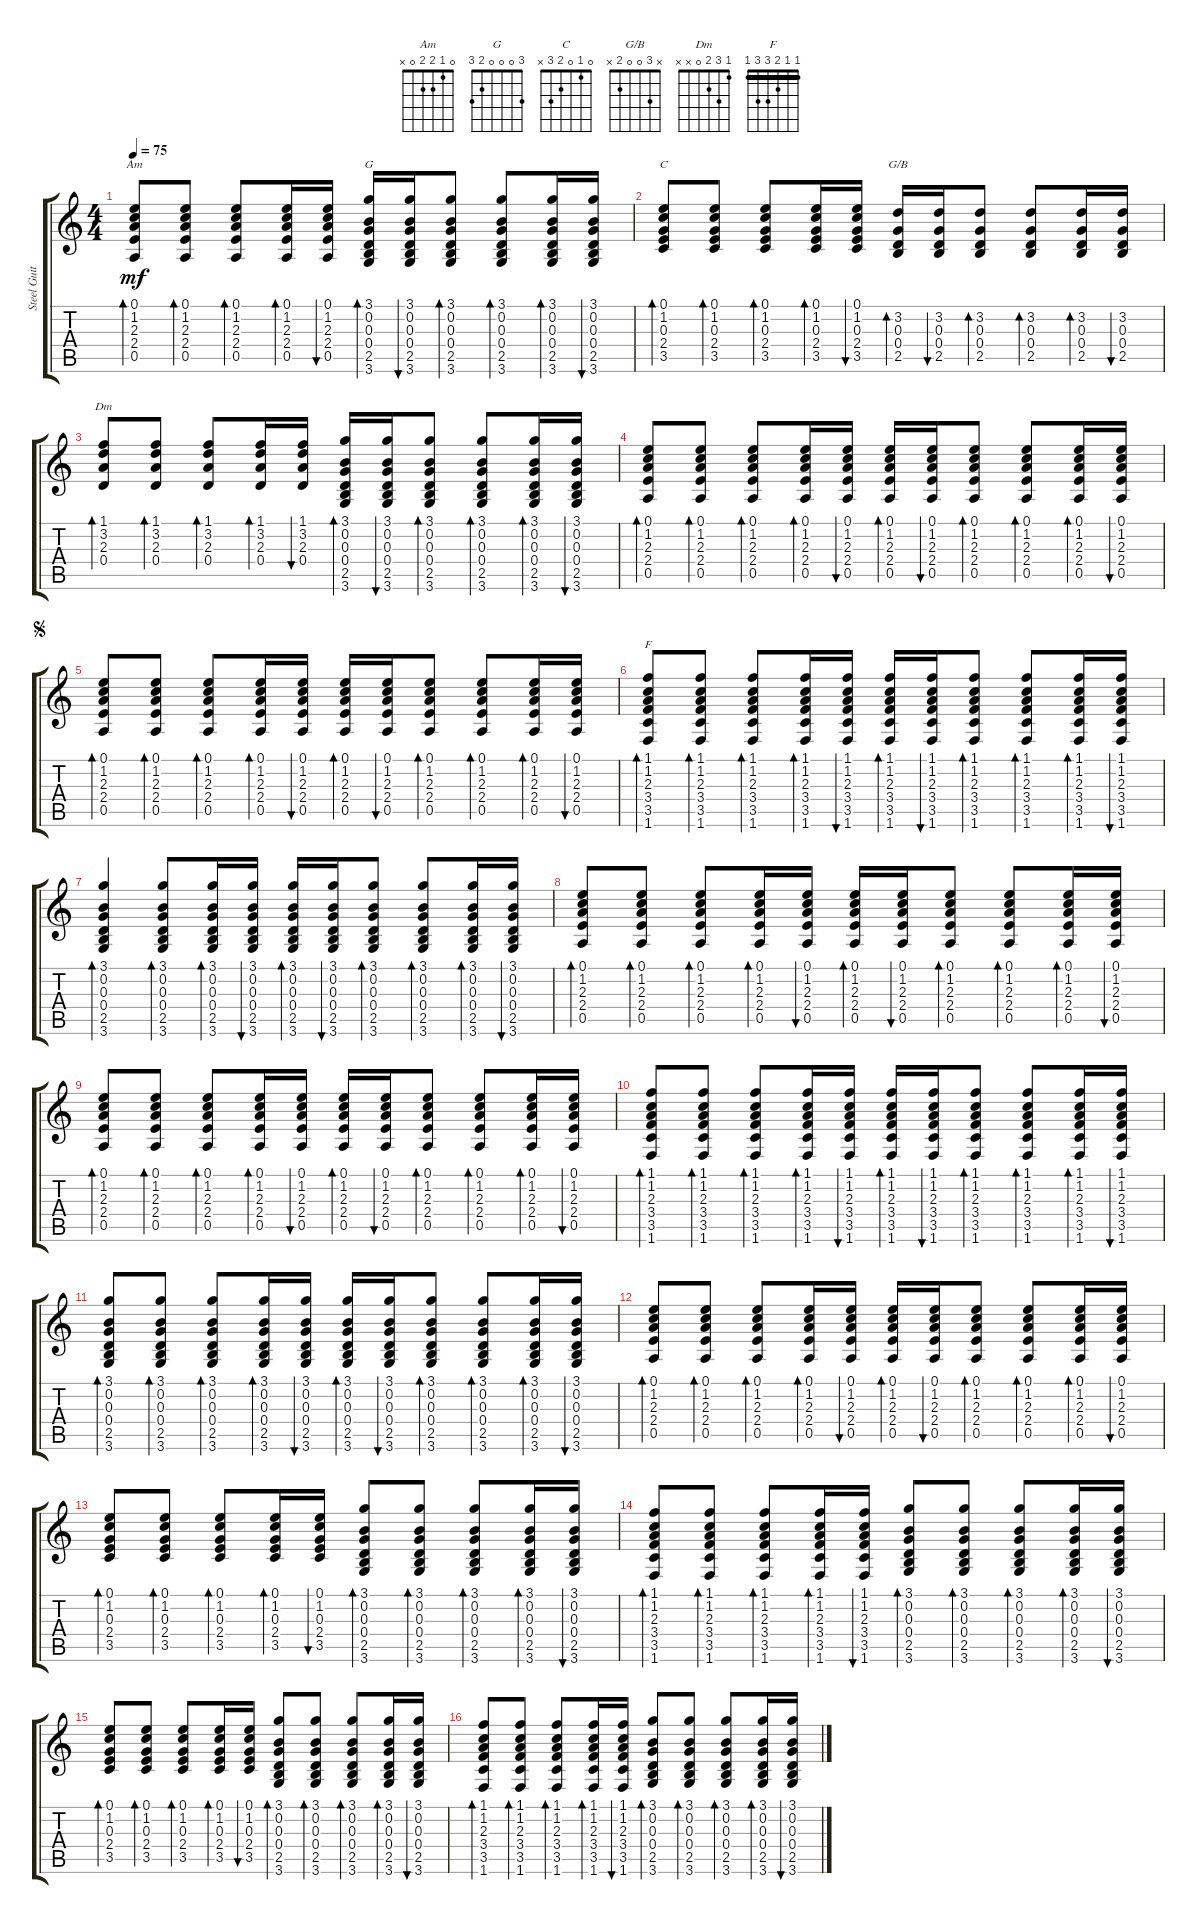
\track ("Steel Guitar" "Steel Guit") {instrument acousticguitarsteel}
\staff {score tabs}
\tuning (E4 B3 G3 D3 A2 E2) {hide}
\chord ("Am" 0 1 2 2 0 x)
\chord ("G" 3 0 0 0 2 3)
\chord ("C" 0 1 0 2 3 x)
\chord ("G/B" x 3 0 0 2 x)
\chord ("Dm" 1 3 2 0 x x)
\chord ("F" 1 1 2 3 3 1) {barre 1}
\ts (4 4)
\tempo 75
\clef g2
\ks c
(0.1 1.2 2.3 2.4 0.5).8{bd 60 ch "Am" dy mf instrument acousticguitarsteel} (0.1 1.2 2.3 2.4 0.5).8{bd 60} (0.1 1.2 2.3 2.4 0.5).8{bd 60} (0.1 1.2 2.3 2.4 0.5).16{bd 60} (0.1 1.2 2.3 2.4 0.5).16{bu 60} (3.1 0.2 0.3 0.4 2.5 3.6).16{bd 60 ch "G"} (3.1 0.2 0.3 0.4 2.5 3.6).16{bu 60} (3.1 0.2 0.3 0.4 2.5 3.6).8{bd 60} (3.1 0.2 0.3 0.4 2.5 3.6).8{bd 60} (3.1 0.2 0.3 0.4 2.5 3.6).16{bd 60} (3.1 0.2 0.3 0.4 2.5 3.6).16{bu 60} |
(0.1 1.2 0.3 2.4 3.5).8{bd 60 ch "C"} (0.1 1.2 0.3 2.4 3.5).8{bd 60} (0.1 1.2 0.3 2.4 3.5).8{bd 60} (0.1 1.2 0.3 2.4 3.5).16{bd 60} (0.1 1.2 0.3 2.4 3.5).16{bu 60} (3.2 0.3 0.4 2.5).16{bd 60 ch "G/B"} (3.2 0.3 0.4 2.5).16{bu 60} (3.2 0.3 0.4 2.5).8{bd 60} (3.2 0.3 0.4 2.5).8{bd 60} (3.2 0.3 0.4 2.5).16{bd 60} (3.2 0.3 0.4 2.5).16{bu 60} |
(1.1 3.2 2.3 0.4).8{bd 60 ch "Dm"} (1.1 3.2 2.3 0.4).8{bd 60} (1.1 3.2 2.3 0.4).8{bd 60} (1.1 3.2 2.3 0.4).16{bd 60} (1.1 3.2 2.3 0.4).16{bu 60} (3.1 0.2 0.3 0.4 2.5 3.6).16{bd 60} (3.1 0.2 0.3 0.4 2.5 3.6).16{bu 60} (3.1 0.2 0.3 0.4 2.5 3.6).8{bd 60} (3.1 0.2 0.3 0.4 2.5 3.6).8{bd 60} (3.1 0.2 0.3 0.4 2.5 3.6).16{bd 60} (3.1 0.2 0.3 0.4 2.5 3.6).16{bu 60} |
(0.1 1.2 2.3 2.4 0.5).8{bd 60} (0.1 1.2 2.3 2.4 0.5).8{bd 60} (0.1 1.2 2.3 2.4 0.5).8{bd 60} (0.1 1.2 2.3 2.4 0.5).16{bd 60} (0.1 1.2 2.3 2.4 0.5).16{bu 60} (0.1 1.2 2.3 2.4 0.5).16{bd 60} (0.1 1.2 2.3 2.4 0.5).16{bu 60} (0.1 1.2 2.3 2.4 0.5).8{bd 60} (0.1 1.2 2.3 2.4 0.5).8{bd 60} (0.1 1.2 2.3 2.4 0.5).16{bd 60} (0.1 1.2 2.3 2.4 0.5).16{bu 60} |
\jump segno
(0.1 1.2 2.3 2.4 0.5).8{bd 60} (0.1 1.2 2.3 2.4 0.5).8{bd 60} (0.1 1.2 2.3 2.4 0.5).8{bd 60} (0.1 1.2 2.3 2.4 0.5).16{bd 60} (0.1 1.2 2.3 2.4 0.5).16{bu 60} (0.1 1.2 2.3 2.4 0.5).16{bd 60} (0.1 1.2 2.3 2.4 0.5).16{bu 60} (0.1 1.2 2.3 2.4 0.5).8{bd 60} (0.1 1.2 2.3 2.4 0.5).8{bd 60} (0.1 1.2 2.3 2.4 0.5).16{bd 60} (0.1 1.2 2.3 2.4 0.5).16{bu 60} |
(1.1 1.2 2.3 3.4 3.5 1.6).8{bd 60 ch "F"} (1.1 1.2 2.3 3.4 3.5 1.6).8{bd 60} (1.1 1.2 2.3 3.4 3.5 1.6).8{bd 60} (1.1 1.2 2.3 3.4 3.5 1.6).16{bd 60} (1.1 1.2 2.3 3.4 3.5 1.6).16{bu 60} (1.1 1.2 2.3 3.4 3.5 1.6).16{bd 60} (1.1 1.2 2.3 3.4 3.5 1.6).16{bu 60} (1.1 1.2 2.3 3.4 3.5 1.6).8{bd 60} (1.1 1.2 2.3 3.4 3.5 1.6).8{bd 60} (1.1 1.2 2.3 3.4 3.5 1.6).16{bd 60} (1.1 1.2 2.3 3.4 3.5 1.6).16{bu 60} |
(3.1 0.2 0.3 0.4 2.5 3.6).4{bd 60} (3.1 0.2 0.3 0.4 2.5 3.6).8{bd 60} (3.1 0.2 0.3 0.4 2.5 3.6).16{bd 60} (3.1 0.2 0.3 0.4 2.5 3.6).16{bu 60} (3.1 0.2 0.3 0.4 2.5 3.6).16{bd 60} (3.1 0.2 0.3 0.4 2.5 3.6).16{bu 60} (3.1 0.2 0.3 0.4 2.5 3.6).8{bd 60} (3.1 0.2 0.3 0.4 2.5 3.6).8{bd 60} (3.1 0.2 0.3 0.4 2.5 3.6).16{bd 60} (3.1 0.2 0.3 0.4 2.5 3.6).16{bu 60} |
(0.1 1.2 2.3 2.4 0.5).8{bd 60} (0.1 1.2 2.3 2.4 0.5).8{bd 60} (0.1 1.2 2.3 2.4 0.5).8{bd 60} (0.1 1.2 2.3 2.4 0.5).16{bd 60} (0.1 1.2 2.3 2.4 0.5).16{bu 60} (0.1 1.2 2.3 2.4 0.5).16{bd 60} (0.1 1.2 2.3 2.4 0.5).16{bu 60} (0.1 1.2 2.3 2.4 0.5).8{bd 60} (0.1 1.2 2.3 2.4 0.5).8{bd 60} (0.1 1.2 2.3 2.4 0.5).16{bd 60} (0.1 1.2 2.3 2.4 0.5).16{bu 60} |
(0.1 1.2 2.3 2.4 0.5).8{bd 60} (0.1 1.2 2.3 2.4 0.5).8{bd 60} (0.1 1.2 2.3 2.4 0.5).8{bd 60} (0.1 1.2 2.3 2.4 0.5).16{bd 60} (0.1 1.2 2.3 2.4 0.5).16{bu 60} (0.1 1.2 2.3 2.4 0.5).16{bd 60} (0.1 1.2 2.3 2.4 0.5).16{bu 60} (0.1 1.2 2.3 2.4 0.5).8{bd 60} (0.1 1.2 2.3 2.4 0.5).8{bd 60} (0.1 1.2 2.3 2.4 0.5).16{bd 60} (0.1 1.2 2.3 2.4 0.5).16{bu 60} |
(1.1 1.2 2.3 3.4 3.5 1.6).8{bd 60} (1.1 1.2 2.3 3.4 3.5 1.6).8{bd 60} (1.1 1.2 2.3 3.4 3.5 1.6).8{bd 60} (1.1 1.2 2.3 3.4 3.5 1.6).16{bd 60} (1.1 1.2 2.3 3.4 3.5 1.6).16{bu 60} (1.1 1.2 2.3 3.4 3.5 1.6).16{bd 60} (1.1 1.2 2.3 3.4 3.5 1.6).16{bu 60} (1.1 1.2 2.3 3.4 3.5 1.6).8{bd 60} (1.1 1.2 2.3 3.4 3.5 1.6).8{bd 60} (1.1 1.2 2.3 3.4 3.5 1.6).16{bd 60} (1.1 1.2 2.3 3.4 3.5 1.6).16{bu 60} |
(3.1 0.2 0.3 0.4 2.5 3.6).8{bd 60} (3.1 0.2 0.3 0.4 2.5 3.6).8{bd 60} (3.1 0.2 0.3 0.4 2.5 3.6).8{bd 60} (3.1 0.2 0.3 0.4 2.5 3.6).16{bd 60} (3.1 0.2 0.3 0.4 2.5 3.6).16{bu 60} (3.1 0.2 0.3 0.4 2.5 3.6).16{bd 60} (3.1 0.2 0.3 0.4 2.5 3.6).16{bu 60} (3.1 0.2 0.3 0.4 2.5 3.6).8{bd 60} (3.1 0.2 0.3 0.4 2.5 3.6).8{bd 60} (3.1 0.2 0.3 0.4 2.5 3.6).16{bd 60} (3.1 0.2 0.3 0.4 2.5 3.6).16{bu 60} |
(0.1 1.2 2.3 2.4 0.5).8{bd 60} (0.1 1.2 2.3 2.4 0.5).8{bd 60} (0.1 1.2 2.3 2.4 0.5).8{bd 60} (0.1 1.2 2.3 2.4 0.5).16{bd 60} (0.1 1.2 2.3 2.4 0.5).16{bu 60} (0.1 1.2 2.3 2.4 0.5).16{bd 60} (0.1 1.2 2.3 2.4 0.5).16{bu 60} (0.1 1.2 2.3 2.4 0.5).8{bd 60} (0.1 1.2 2.3 2.4 0.5).8{bd 60} (0.1 1.2 2.3 2.4 0.5).16{bd 60} (0.1 1.2 2.3 2.4 0.5).16{bu 60} |
(0.1 1.2 0.3 2.4 3.5).8{bd 60} (0.1 1.2 0.3 2.4 3.5).8{bd 60} (0.1 1.2 0.3 2.4 3.5).8{bd 60} (0.1 1.2 0.3 2.4 3.5).16{bd 60} (0.1 1.2 0.3 2.4 3.5).16{bu 60} (3.1 0.2 0.3 0.4 2.5 3.6).8{bd 60} (3.1 0.2 0.3 0.4 2.5 3.6).8{bd 60} (3.1 0.2 0.3 0.4 2.5 3.6).8{bd 60} (3.1 0.2 0.3 0.4 2.5 3.6).16{bd 60} (3.1 0.2 0.3 0.4 2.5 3.6).16{bu 60} |
(1.1 1.2 2.3 3.4 3.5 1.6).8{bd 60} (1.1 1.2 2.3 3.4 3.5 1.6).8{bd 60} (1.1 1.2 2.3 3.4 3.5 1.6).8{bd 60} (1.1 1.2 2.3 3.4 3.5 1.6).16{bd 60} (1.1 1.2 2.3 3.4 3.5 1.6).16{bu 60} (3.1 0.2 0.3 0.4 2.5 3.6).8{bd 60} (3.1 0.2 0.3 0.4 2.5 3.6).8{bd 60} (3.1 0.2 0.3 0.4 2.5 3.6).8{bd 60} (3.1 0.2 0.3 0.4 2.5 3.6).16{bd 60} (3.1 0.2 0.3 0.4 2.5 3.6).16{bu 60} |
(0.1 1.2 0.3 2.4 3.5).8{bd 60} (0.1 1.2 0.3 2.4 3.5).8{bd 60} (0.1 1.2 0.3 2.4 3.5).8{bd 60} (0.1 1.2 0.3 2.4 3.5).16{bd 60} (0.1 1.2 0.3 2.4 3.5).16{bu 60} (3.1 0.2 0.3 0.4 2.5 3.6).8{bd 60} (3.1 0.2 0.3 0.4 2.5 3.6).8{bd 60} (3.1 0.2 0.3 0.4 2.5 3.6).8{bd 60} (3.1 0.2 0.3 0.4 2.5 3.6).16{bd 60} (3.1 0.2 0.3 0.4 2.5 3.6).16{bu 60} |
(1.1 1.2 2.3 3.4 3.5 1.6).8{bd 60} (1.1 1.2 2.3 3.4 3.5 1.6).8{bd 60} (1.1 1.2 2.3 3.4 3.5 1.6).8{bd 60} (1.1 1.2 2.3 3.4 3.5 1.6).16{bd 60} (1.1 1.2 2.3 3.4 3.5 1.6).16{bu 60} (3.1 0.2 0.3 0.4 2.5 3.6).8{bd 60} (3.1 0.2 0.3 0.4 2.5 3.6).8{bd 60} (3.1 0.2 0.3 0.4 2.5 3.6).8{bd 60} (3.1 0.2 0.3 0.4 2.5 3.6).16{bd 60} (3.1 0.2 0.3 0.4 2.5 3.6).16{bu 60}
